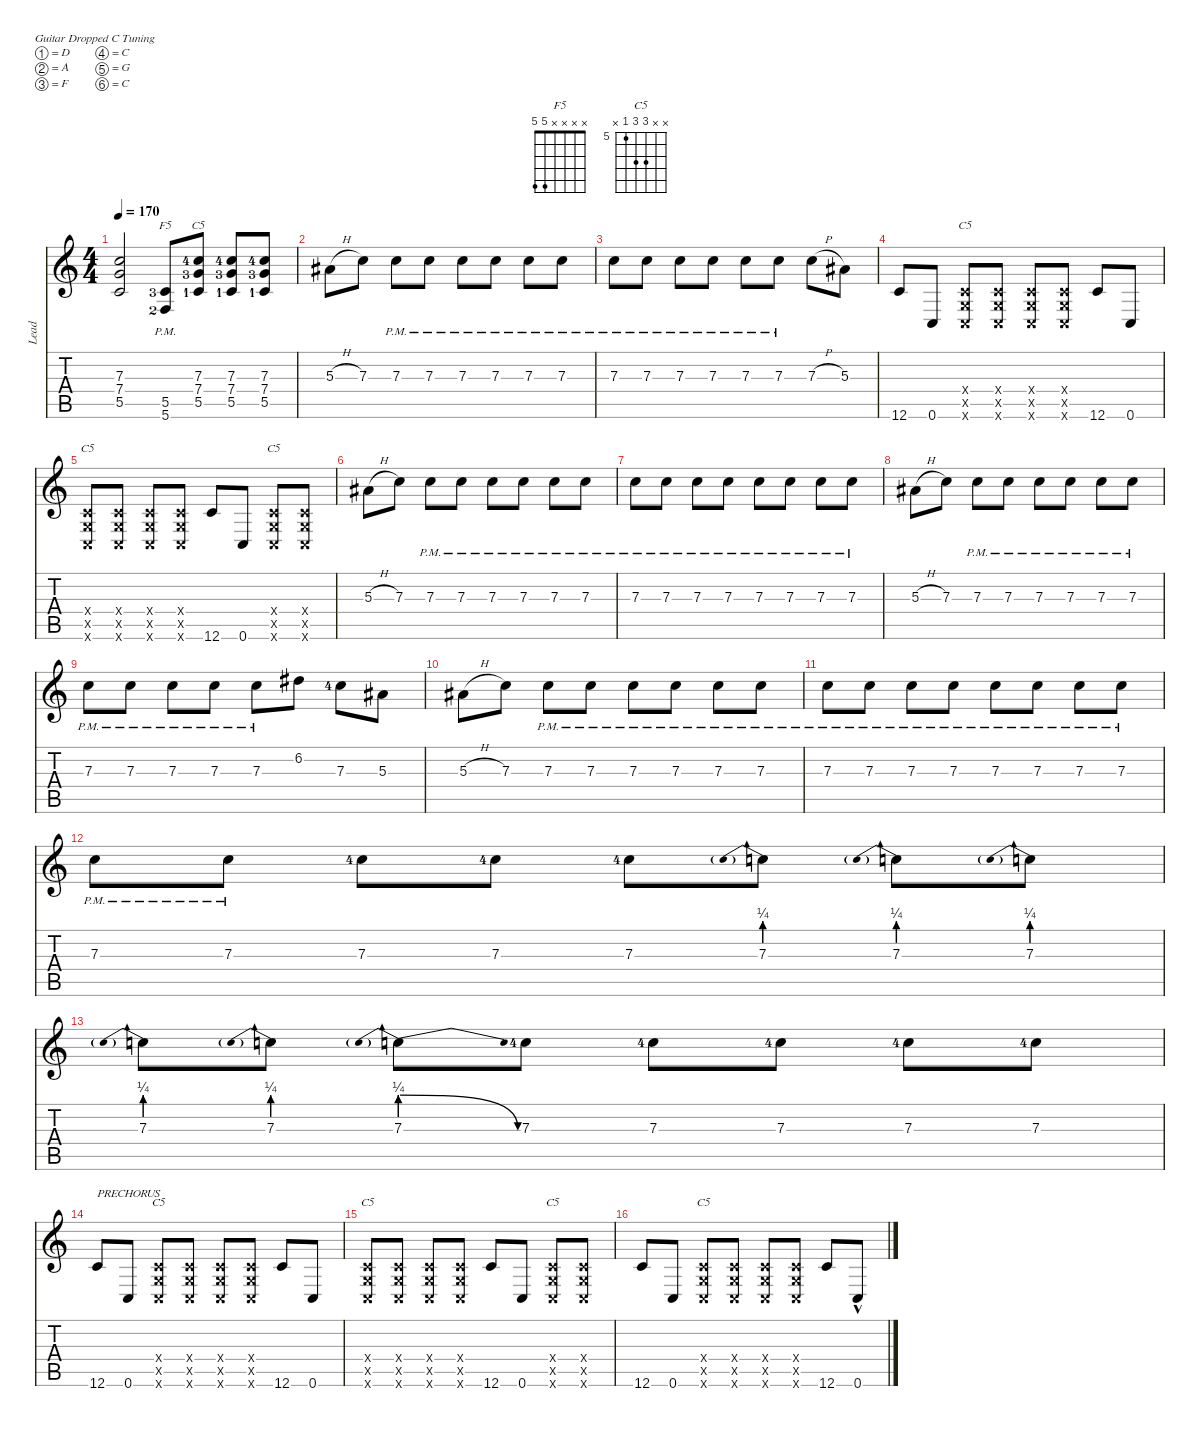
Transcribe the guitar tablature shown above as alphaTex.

\hideDynamics
\bracketExtendMode nobrackets
\otherSystemsTrackNameOrientation horizontal
\track ("Lead" "Lead") {instrument overdrivenguitar}
\staff {score tabs}
\tuning (D4 A3 F3 C3 G2 C2)
\chord ("F5" x x x x 5 5)
\chord ("C5" x x x 0 0 0)
\chord ("C5" x x 7 7 5 x) {firstfret 5}
\ts (4 4)
\tempo 170
\clef g2
\ks c
(5.5{t} 7.4{t} 7.3{t}).2{dy mf beam Up} (5.6{pm lf 3} 5.5{pm lf 4}).8{ch "F5" beam Up} (5.5{lf 2} 7.4{lf 4} 7.3{lf 5}).8{ch "C5" beam Up} (5.5{lf 2} 7.4{lf 4} 7.3{lf 5}).8{beam Up} (5.5{lf 2} 7.4{lf 4} 7.3{lf 5}).8{beam Up} |
5.3{h acc #}.8{beam Down} 7.3.8{beam Down} 7.3{pm}.8{beam Down} 7.3{pm}.8{beam Down} 7.3{pm}.8{beam Down} 7.3{pm}.8{beam Down} 7.3{pm}.8{beam Down} 7.3{pm}.8{beam Down} |
7.3{pm}.8{beam Down} 7.3{pm}.8{beam Down} 7.3{pm}.8{beam Down} 7.3{pm}.8{beam Down} 7.3{pm}.8{beam Down} 7.3{pm}.8{beam Down} 7.3{h}.8{beam Down} 5.3{acc #}.8{beam Down} |
12.6.8{beam Up} 0.6.8{beam Up} (0.6{x} 0.5{x} 0.4{x}).8{ch "C5" beam Up} (0.6{x} 0.5{x} 0.4{x}).8{beam Up} (0.6{x} 0.5{x} 0.4{x}).8{beam Up} (0.6{x} 0.5{x} 0.4{x}).8{beam Up} 12.6.8{beam Up} 0.6.8{beam Up} |
(0.6{x} 0.5{x} 0.4{x}).8{ch "C5" beam Up} (0.6{x} 0.5{x} 0.4{x}).8{beam Up} (0.6{x} 0.5{x} 0.4{x}).8{beam Up} (0.6{x} 0.5{x} 0.4{x}).8{beam Up} 12.6.8{beam Up} 0.6.8{beam Up} (0.6{x} 0.5{x} 0.4{x}).8{ch "C5" beam Up} (0.6{x} 0.5{x} 0.4{x}).8{beam Up} |
5.3{h acc #}.8{beam Down} 7.3.8{beam Down} 7.3{pm}.8{beam Down} 7.3{pm}.8{beam Down} 7.3{pm}.8{beam Down} 7.3{pm}.8{beam Down} 7.3{pm}.8{beam Down} 7.3{pm}.8{beam Down} |
7.3{pm}.8{beam Down} 7.3{pm}.8{beam Down} 7.3{pm}.8{beam Down} 7.3{pm}.8{beam Down} 7.3{pm}.8{beam Down} 7.3{pm}.8{beam Down} 7.3{pm}.8{beam Down} 7.3{pm}.8{beam Down} |
5.3{h acc #}.8{beam Down} 7.3.8{beam Down} 7.3{pm}.8{beam Down} 7.3{pm}.8{beam Down} 7.3{pm}.8{beam Down} 7.3{pm}.8{beam Down} 7.3{pm}.8{beam Down} 7.3{pm}.8{beam Down} |
7.3{pm}.8{beam Down} 7.3{pm}.8{beam Down} 7.3{pm}.8{beam Down} 7.3{pm}.8{beam Down} 7.3{pm}.8{beam Down} 6.2{acc #}.8{beam Down} 7.3{lf 5}.8{beam Down} 5.3{acc #}.8{beam Down} |
5.3{h acc #}.8{beam Down} 7.3.8{beam Down} 7.3{pm}.8{beam Down} 7.3{pm}.8{beam Down} 7.3{pm}.8{beam Down} 7.3{pm}.8{beam Down} 7.3{pm}.8{beam Down} 7.3{pm}.8{beam Down} |
7.3{pm}.8{beam Down} 7.3{pm}.8{beam Down} 7.3{pm}.8{beam Down} 7.3{pm}.8{beam Down} 7.3{pm}.8{beam Down} 7.3{pm}.8{beam Down} 7.3{pm}.8{beam Down} 7.3{pm}.8{beam Down} |
7.3{pm}.8{beam Down} 7.3{pm}.8{beam Down} 7.3{lf 5}.8{beam Down} 7.3{lf 5}.8{beam Down} 7.3{lf 5}.8{beam Down} 7.3{be (prebend 0 1 60 1)}.8{beam Down} 7.3{be (prebend 0 1 60 1)}.8{beam Down} 7.3{be (prebend 0 1 60 1)}.8{beam Down} |
7.3{be (prebend 0 1 60 1)}.8{beam Down} 7.3{be (prebend 0 1 60 1)}.8{beam Down} 7.3{be (prebendrelease 0 1 30.599999999999998 0)}.8{beam Down} 7.3{lf 5}.8{beam Down} 7.3{lf 5}.8{beam Down} 7.3{lf 5}.8{beam Down} 7.3{lf 5}.8{beam Down} 7.3{lf 5}.8{beam Down} |
12.6.8{txt "PRECHORUS" beam Up} 0.6.8{beam Up} (0.6{x} 0.5{x} 0.4{x}).8{ch "C5" beam Up} (0.6{x} 0.5{x} 0.4{x}).8{beam Up} (0.6{x} 0.5{x} 0.4{x}).8{beam Up} (0.6{x} 0.5{x} 0.4{x}).8{beam Up} 12.6.8{beam Up} 0.6.8{beam Up} |
(0.6{x} 0.5{x} 0.4{x}).8{ch "C5" beam Up} (0.6{x} 0.5{x} 0.4{x}).8{beam Up} (0.6{x} 0.5{x} 0.4{x}).8{beam Up} (0.6{x} 0.5{x} 0.4{x}).8{beam Up} 12.6.8{beam Up} 0.6.8{beam Up} (0.6{x} 0.5{x} 0.4{x}).8{ch "C5" beam Up} (0.6{x} 0.5{x} 0.4{x}).8{beam Up} |
12.6.8{beam Up} 0.6.8{beam Up} (0.6{x} 0.5{x} 0.4{x}).8{ch "C5" beam Up} (0.6{x} 0.5{x} 0.4{x}).8{beam Up} (0.6{x} 0.5{x} 0.4{x}).8{beam Up} (0.6{x} 0.5{x} 0.4{x}).8{beam Up} 12.6.8{beam Up} 0.6{hac}.8{beam Up}
